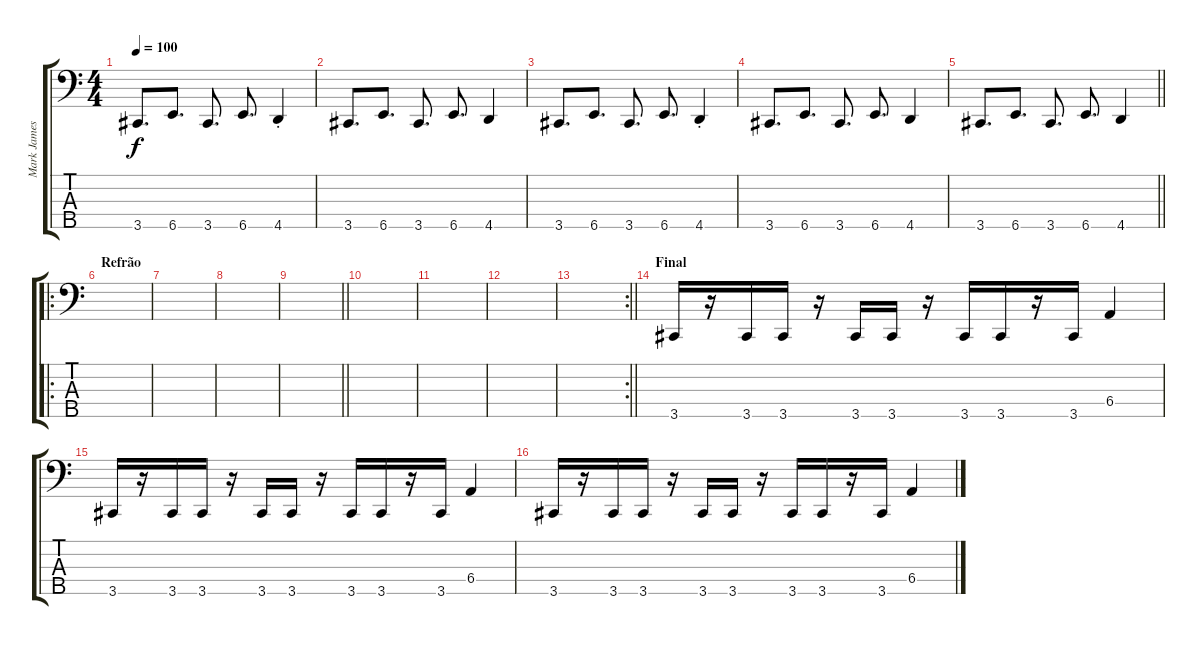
\track ("Mark James" "Mark James") {instrument electricbasspick}
\staff {score tabs}
\tuning (Gb2 Db2 Ab1 Eb1 Bb0) {hide}
\ts (4 4)
\tempo 100
\clef f4
\ks c
3.5.8{d dy f} 6.5.8{d} 3.5.8{d} 6.5.8{d} 4.5{st}.4 |
3.5.8{d} 6.5.8{d} 3.5.8{d} 6.5.8{d} 4.5.4 |
3.5.8{d} 6.5.8{d} 3.5.8{d} 6.5.8{d} 4.5{st}.4 |
3.5.8{d} 6.5.8{d} 3.5.8{d} 6.5.8{d} 4.5.4 |
\barLineRight lightlight
3.5.8{d} 6.5.8{d} 3.5.8{d} 6.5.8{d} 4.5.4 |
\ro
\section ("" "Refrão")
|
|
|
\barLineRight lightlight
|
|
|
|
\rc 2
\barLineRight lightlight
|
\section ("" "Final")
3.5.16 r.16 3.5.16 3.5.16 r.16 3.5.16 3.5.16 r.16 3.5.16 3.5.16 r.16 3.5.16 6.4.4 |
3.5.16 r.16 3.5.16 3.5.16 r.16 3.5.16 3.5.16 r.16 3.5.16 3.5.16 r.16 3.5.16 6.4.4 |
3.5.16 r.16 3.5.16 3.5.16 r.16 3.5.16 3.5.16 r.16 3.5.16 3.5.16 r.16 3.5.16 6.4.4
